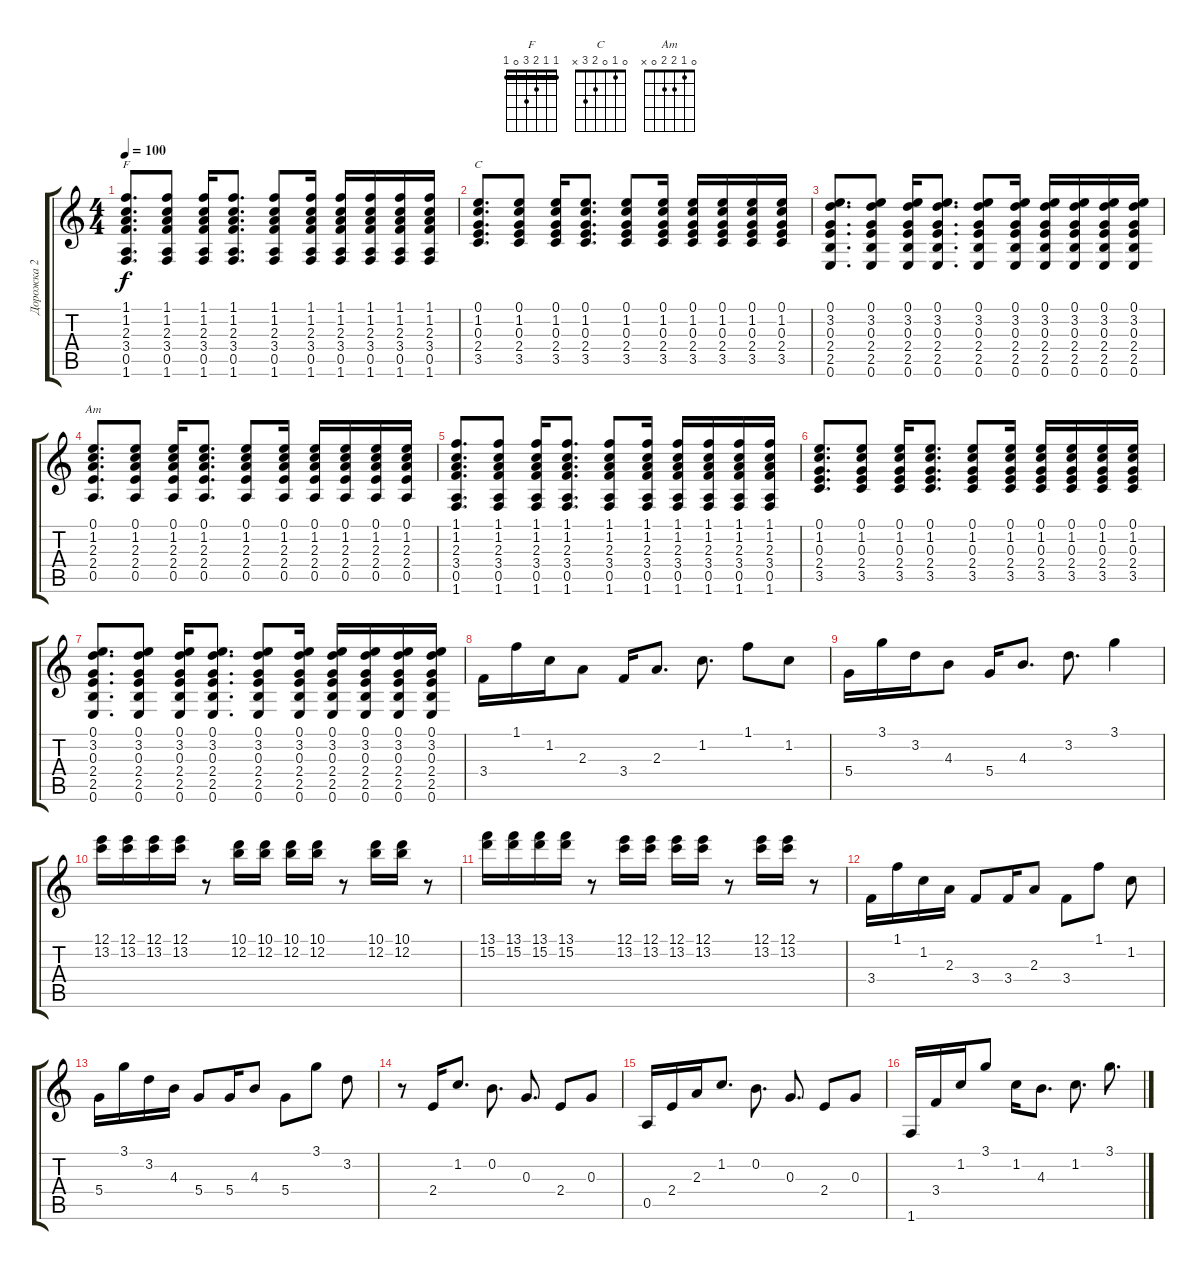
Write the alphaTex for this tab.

\track ("Дорожка 2" "Дорожка 2") {instrument acousticguitarsteel}
\staff {score tabs}
\tuning (E4 B3 G3 D3 A2 E2) {hide}
\chord ("F" 1 1 2 3 0 1) {barre 1}
\chord ("C" 0 1 0 2 3 x)
\chord ("Am" 0 1 2 2 0 x)
\ts (4 4)
\tempo 100
\clef g2
\ks c
(1.1 1.2 2.3 3.4 0.5 1.6).8{d ch "F" dy f} (1.1 1.2 2.3 3.4 0.5 1.6).8 (1.1 1.2 2.3 3.4 0.5 1.6).16 (1.1 1.2 2.3 3.4 0.5 1.6).8{d} (1.1 1.2 2.3 3.4 0.5 1.6).8 (1.1 1.2 2.3 3.4 0.5 1.6).16 (1.1 1.2 2.3 3.4 0.5 1.6).16 (1.1 1.2 2.3 3.4 0.5 1.6).16 (1.1 1.2 2.3 3.4 0.5 1.6).16 (1.1 1.2 2.3 3.4 0.5 1.6).16 |
(0.1 1.2 0.3 2.4 3.5).8{d ch "C"} (0.1 1.2 0.3 2.4 3.5).8 (0.1 1.2 0.3 2.4 3.5).16 (0.1 1.2 0.3 2.4 3.5).8{d} (0.1 1.2 0.3 2.4 3.5).8 (0.1 1.2 0.3 2.4 3.5).16 (0.1 1.2 0.3 2.4 3.5).16 (0.1 1.2 0.3 2.4 3.5).16 (0.1 1.2 0.3 2.4 3.5).16 (0.1 1.2 0.3 2.4 3.5).16 |
(0.1 3.2 0.3 2.4 2.5 0.6).8{d} (0.1 3.2 0.3 2.4 2.5 0.6).8 (0.1 3.2 0.3 2.4 2.5 0.6).16 (0.1 3.2 0.3 2.4 2.5 0.6).8{d} (0.1 3.2 0.3 2.4 2.5 0.6).8 (0.1 3.2 0.3 2.4 2.5 0.6).16 (0.1 3.2 0.3 2.4 2.5 0.6).16 (0.1 3.2 0.3 2.4 2.5 0.6).16 (0.1 3.2 0.3 2.4 2.5 0.6).16 (0.1 3.2 0.3 2.4 2.5 0.6).16 |
(0.1 1.2 2.3 2.4 0.5).8{d ch "Am"} (0.1 1.2 2.3 2.4 0.5).8 (0.1 1.2 2.3 2.4 0.5).16 (0.1 1.2 2.3 2.4 0.5).8{d} (0.1 1.2 2.3 2.4 0.5).8 (0.1 1.2 2.3 2.4 0.5).16 (0.1 1.2 2.3 2.4 0.5).16 (0.1 1.2 2.3 2.4 0.5).16 (0.1 1.2 2.3 2.4 0.5).16 (0.1 1.2 2.3 2.4 0.5).16 |
(1.1 1.2 2.3 3.4 0.5 1.6).8{d} (1.1 1.2 2.3 3.4 0.5 1.6).8 (1.1 1.2 2.3 3.4 0.5 1.6).16 (1.1 1.2 2.3 3.4 0.5 1.6).8{d} (1.1 1.2 2.3 3.4 0.5 1.6).8 (1.1 1.2 2.3 3.4 0.5 1.6).16 (1.1 1.2 2.3 3.4 0.5 1.6).16 (1.1 1.2 2.3 3.4 0.5 1.6).16 (1.1 1.2 2.3 3.4 0.5 1.6).16 (1.1 1.2 2.3 3.4 0.5 1.6).16 |
(0.1 1.2 0.3 2.4 3.5).8{d} (0.1 1.2 0.3 2.4 3.5).8 (0.1 1.2 0.3 2.4 3.5).16 (0.1 1.2 0.3 2.4 3.5).8{d} (0.1 1.2 0.3 2.4 3.5).8 (0.1 1.2 0.3 2.4 3.5).16 (0.1 1.2 0.3 2.4 3.5).16 (0.1 1.2 0.3 2.4 3.5).16 (0.1 1.2 0.3 2.4 3.5).16 (0.1 1.2 0.3 2.4 3.5).16 |
(0.1 3.2 0.3 2.4 2.5 0.6).8{d} (0.1 3.2 0.3 2.4 2.5 0.6).8 (0.1 3.2 0.3 2.4 2.5 0.6).16 (0.1 3.2 0.3 2.4 2.5 0.6).8{d} (0.1 3.2 0.3 2.4 2.5 0.6).8 (0.1 3.2 0.3 2.4 2.5 0.6).16 (0.1 3.2 0.3 2.4 2.5 0.6).16 (0.1 3.2 0.3 2.4 2.5 0.6).16 (0.1 3.2 0.3 2.4 2.5 0.6).16 (0.1 3.2 0.3 2.4 2.5 0.6).16 |
3.4.16 1.1.16 1.2.16 2.3.8 3.4.16 2.3.8{d} 1.2.8{d} 1.1.8 1.2.8 |
5.4.16 3.1.16 3.2.16 4.3.8 5.4.16 4.3.8{d} 3.2.8{d} 3.1.4 |
(12.1 13.2).16 (12.1 13.2).16 (12.1 13.2).16 (12.1 13.2).16 r.8 (10.1 12.2).16 (10.1 12.2).16 (10.1 12.2).16 (10.1 12.2).16 r.8 (10.1 12.2).16 (10.1 12.2).16 r.8 |
(13.1 15.2).16 (13.1 15.2).16 (13.1 15.2).16 (13.1 15.2).16 r.8 (12.1 13.2).16 (12.1 13.2).16 (12.1 13.2).16 (12.1 13.2).16 r.8 (12.1 13.2).16 (12.1 13.2).16 r.8 |
3.4.16 1.1.16 1.2.16 2.3.16 3.4.8 3.4.16 2.3.8 3.4.8 1.1.8 1.2.8 |
5.4.16 3.1.16 3.2.16 4.3.16 5.4.8 5.4.16 4.3.8 5.4.8 3.1.8 3.2.8 |
r.8 2.4.16 1.2.8{d} 0.2.8{d} 0.3.8{d} 2.4.8 0.3.8 |
0.5.16 2.4.16 2.3.16 1.2.8{d} 0.2.8{d} 0.3.8{d} 2.4.8 0.3.8 |
1.6.16 3.4.16 1.2.16 3.1.8 1.2.16 4.3.8{d} 1.2.8{d} 3.1.8{d}
